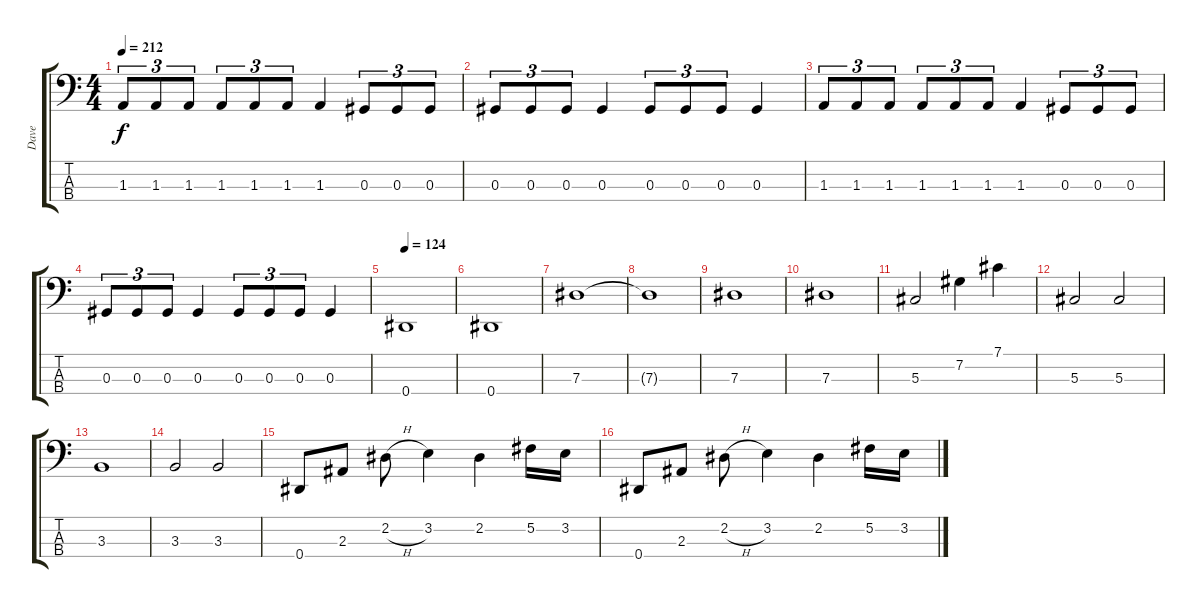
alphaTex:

\track ("Dave" "Dave") {instrument electricbasspick}
\staff {score tabs}
\tuning (Gb2 Db2 Ab1 Eb1) {hide}
\ts (4 4)
\tempo 212
\clef f4
\ks c
1.3.8{tu (3 2) dy f} 1.3.8{tu (3 2)} 1.3.8{tu (3 2)} 1.3.8{tu (3 2)} 1.3.8{tu (3 2)} 1.3.8{tu (3 2)} 1.3.4 0.3.8{tu (3 2)} 0.3.8{tu (3 2)} 0.3.8{tu (3 2)} |
0.3.8{tu (3 2)} 0.3.8{tu (3 2)} 0.3.8{tu (3 2)} 0.3.4 0.3.8{tu (3 2)} 0.3.8{tu (3 2)} 0.3.8{tu (3 2)} 0.3.4 |
1.3.8{tu (3 2)} 1.3.8{tu (3 2)} 1.3.8{tu (3 2)} 1.3.8{tu (3 2)} 1.3.8{tu (3 2)} 1.3.8{tu (3 2)} 1.3.4 0.3.8{tu (3 2)} 0.3.8{tu (3 2)} 0.3.8{tu (3 2)} |
0.3.8{tu (3 2)} 0.3.8{tu (3 2)} 0.3.8{tu (3 2)} 0.3.4 0.3.8{tu (3 2)} 0.3.8{tu (3 2)} 0.3.8{tu (3 2)} 0.3.4 |
\tempo 124
0.4.1 |
0.4.1 |
7.3.1 |
7.3{t}.1 |
7.3.1 |
7.3.1 |
5.3.2 7.2.4 7.1.4 |
5.3.2 5.3.2 |
3.3.1 |
3.3.2 3.3.2 |
0.4.8 2.3.8 2.2{h}.8 3.2.4 2.2.4 5.2.16 3.2.16 |
0.4.8 2.3.8 2.2{h}.8 3.2.4 2.2.4 5.2.16 3.2.16
